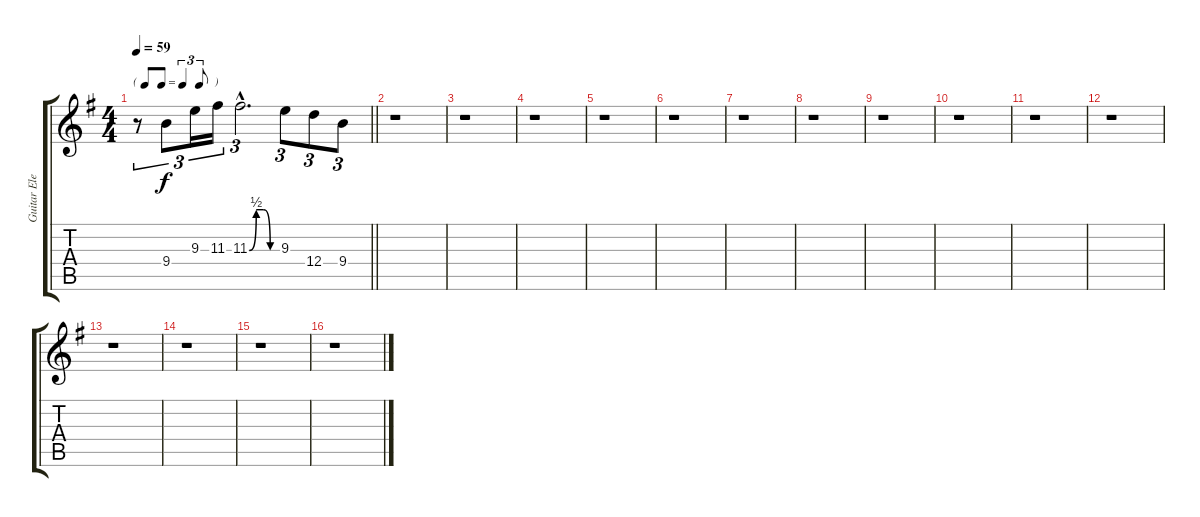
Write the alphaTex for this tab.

\track ("Guitar Elec. 1" "Guitar Ele") {instrument electricguitarjazz}
\staff {score tabs}
\tuning (E4 B3 G3 D3 A2 E2) {hide}
\ts (4 4)
\tf triplet8th
\tempo 59
\clef g2
\barLineRight lightlight
\ks g
r.8{tu (3 2) dy f} 9.4.8{tu (3 2)} 9.3.16{tu (3 2)} 11.3.16{tu (3 2)} 11.3{be (custom 0 0 15 2 30 2 45 0 60 0) hac}.2{d tu (3 2)} 9.3.8{tu (3 2)} 12.4.8{tu (3 2)} 9.4.8{tu (3 2)} |
r.1 |
r.1 |
r.1 |
r.1 |
r.1 |
r.1 |
r.1 |
r.1 |
r.1 |
r.1 |
r.1 |
r.1 |
r.1 |
r.1 |
r.1
